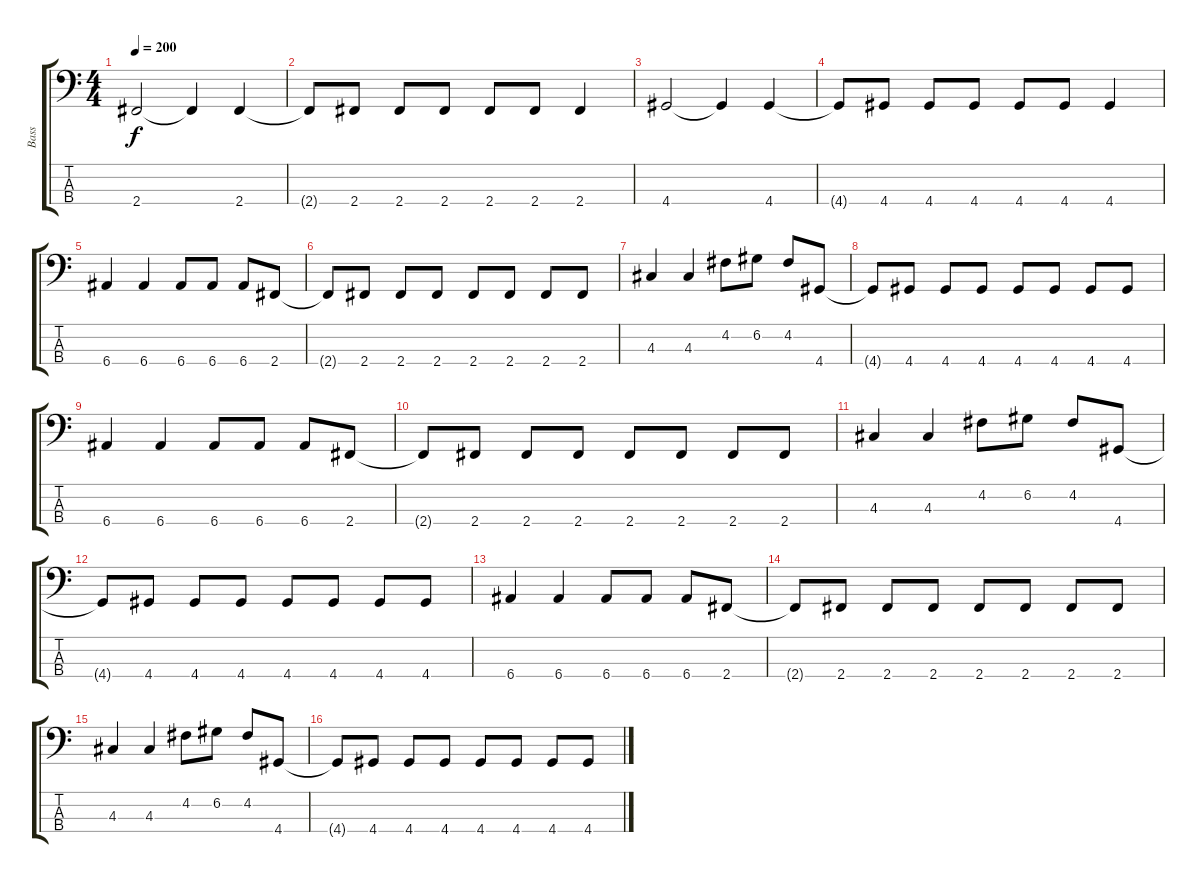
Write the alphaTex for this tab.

\track ("Bass" "Bass") {instrument electricbasspick}
\staff {score tabs}
\tuning (G2 D2 A1 E1) {hide}
\ts (4 4)
\tempo 200
\clef f4
\ks c
2.4.2{dy f} 2.4{t}.4 2.4.4 |
2.4{t}.8 2.4.8 2.4.8 2.4.8 2.4.8 2.4.8 2.4.4 |
4.4.2 4.4{t}.4 4.4.4 |
4.4{t}.8 4.4.8 4.4.8 4.4.8 4.4.8 4.4.8 4.4.4 |
6.4.4 6.4.4 6.4.8 6.4.8 6.4.8 2.4.8 |
2.4{t}.8 2.4.8 2.4.8 2.4.8 2.4.8 2.4.8 2.4.8 2.4.8 |
4.3.4 4.3.4 4.2.8 6.2.8 4.2.8 4.4.8 |
4.4{t}.8 4.4.8 4.4.8 4.4.8 4.4.8 4.4.8 4.4.8 4.4.8 |
6.4.4 6.4.4 6.4.8 6.4.8 6.4.8 2.4.8 |
2.4{t}.8 2.4.8 2.4.8 2.4.8 2.4.8 2.4.8 2.4.8 2.4.8 |
4.3.4 4.3.4 4.2.8 6.2.8 4.2.8 4.4.8 |
4.4{t}.8 4.4.8 4.4.8 4.4.8 4.4.8 4.4.8 4.4.8 4.4.8 |
6.4.4 6.4.4 6.4.8 6.4.8 6.4.8 2.4.8 |
2.4{t}.8 2.4.8 2.4.8 2.4.8 2.4.8 2.4.8 2.4.8 2.4.8 |
4.3.4 4.3.4 4.2.8 6.2.8 4.2.8 4.4.8 |
4.4{t}.8 4.4.8 4.4.8 4.4.8 4.4.8 4.4.8 4.4.8 4.4.8
